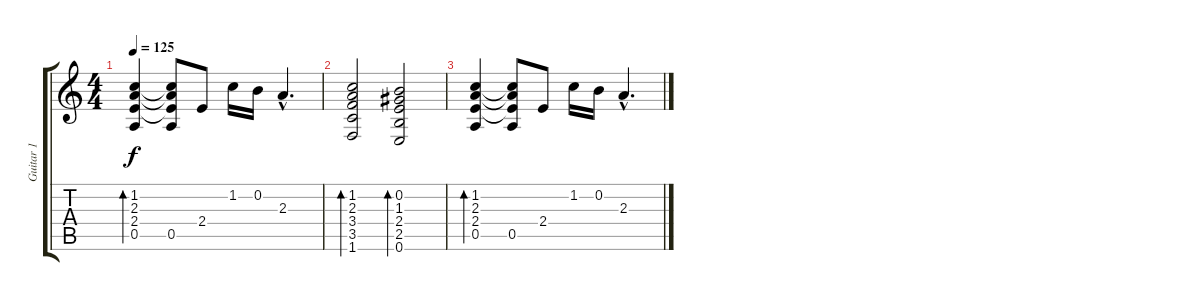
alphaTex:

\track ("Guitar 1" "Guitar 1") {instrument acousticguitarnylon}
\staff {score tabs}
\tuning (E4 B3 G3 D3 A2 E2) {hide}
\ts (4 4)
\tempo 125
\clef g2
\ks c
(1.2 2.3 2.4 0.5).4{bd 240 dy f} (1.2{t} 2.3{t} 2.4{t} 0.5).8 2.4.8 1.2.16 0.2.16 2.3{hac}.4{d} |
(1.2 2.3 3.4 3.5 1.6).2{bd 240} (0.2 1.3 2.4 2.5 0.6).2{bd 240} |
(1.2 2.3 2.4 0.5).4{bd 240} (1.2{t} 2.3{t} 2.4{t} 0.5).8 2.4.8 1.2.16 0.2.16 2.3{hac}.4{d}
